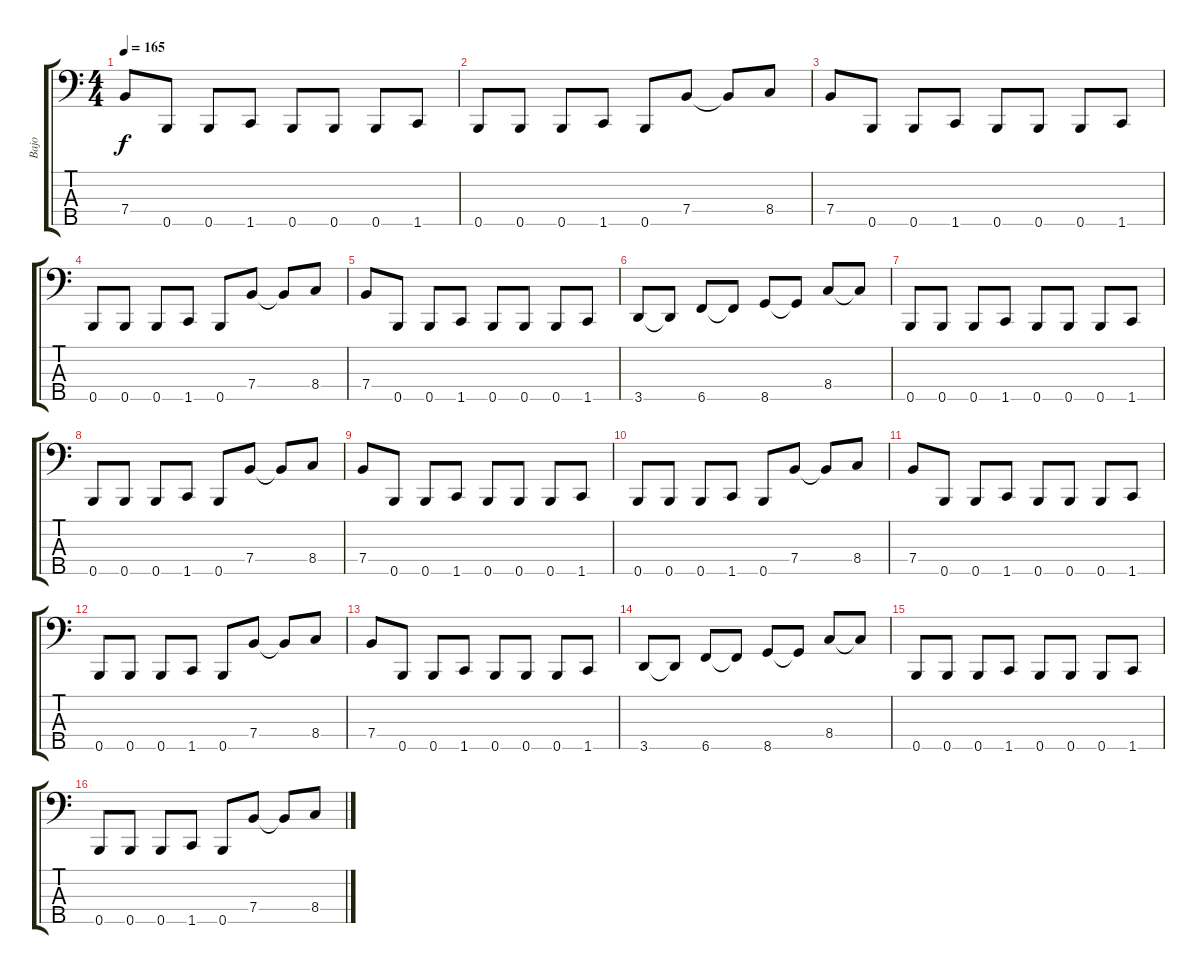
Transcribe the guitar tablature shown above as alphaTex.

\track ("Bajo" "Bajo") {instrument electricbasspick}
\staff {score tabs}
\tuning (G2 D2 A1 E1 B0) {hide}
\ts (4 4)
\tempo 165
\clef f4
\ks c
7.4.8{dy f} 0.5.8 0.5.8 1.5.8 0.5.8 0.5.8 0.5.8 1.5.8 |
0.5.8 0.5.8 0.5.8 1.5.8 0.5.8 7.4.8 7.4{t}.8 8.4.8 |
7.4.8 0.5.8 0.5.8 1.5.8 0.5.8 0.5.8 0.5.8 1.5.8 |
0.5.8 0.5.8 0.5.8 1.5.8 0.5.8 7.4.8 7.4{t}.8 8.4.8 |
7.4.8 0.5.8 0.5.8 1.5.8 0.5.8 0.5.8 0.5.8 1.5.8 |
3.5.8 3.5{t}.8 6.5.8 6.5{t}.8 8.5.8 8.5{t}.8 8.4.8 8.4{t}.8 |
0.5.8 0.5.8 0.5.8 1.5.8 0.5.8 0.5.8 0.5.8 1.5.8 |
0.5.8 0.5.8 0.5.8 1.5.8 0.5.8 7.4.8 7.4{t}.8 8.4.8 |
7.4.8 0.5.8 0.5.8 1.5.8 0.5.8 0.5.8 0.5.8 1.5.8 |
0.5.8 0.5.8 0.5.8 1.5.8 0.5.8 7.4.8 7.4{t}.8 8.4.8 |
7.4.8 0.5.8 0.5.8 1.5.8 0.5.8 0.5.8 0.5.8 1.5.8 |
0.5.8 0.5.8 0.5.8 1.5.8 0.5.8 7.4.8 7.4{t}.8 8.4.8 |
7.4.8 0.5.8 0.5.8 1.5.8 0.5.8 0.5.8 0.5.8 1.5.8 |
3.5.8 3.5{t}.8 6.5.8 6.5{t}.8 8.5.8 8.5{t}.8 8.4.8 8.4{t}.8 |
0.5.8 0.5.8 0.5.8 1.5.8 0.5.8 0.5.8 0.5.8 1.5.8 |
0.5.8 0.5.8 0.5.8 1.5.8 0.5.8 7.4.8 7.4{t}.8 8.4.8
